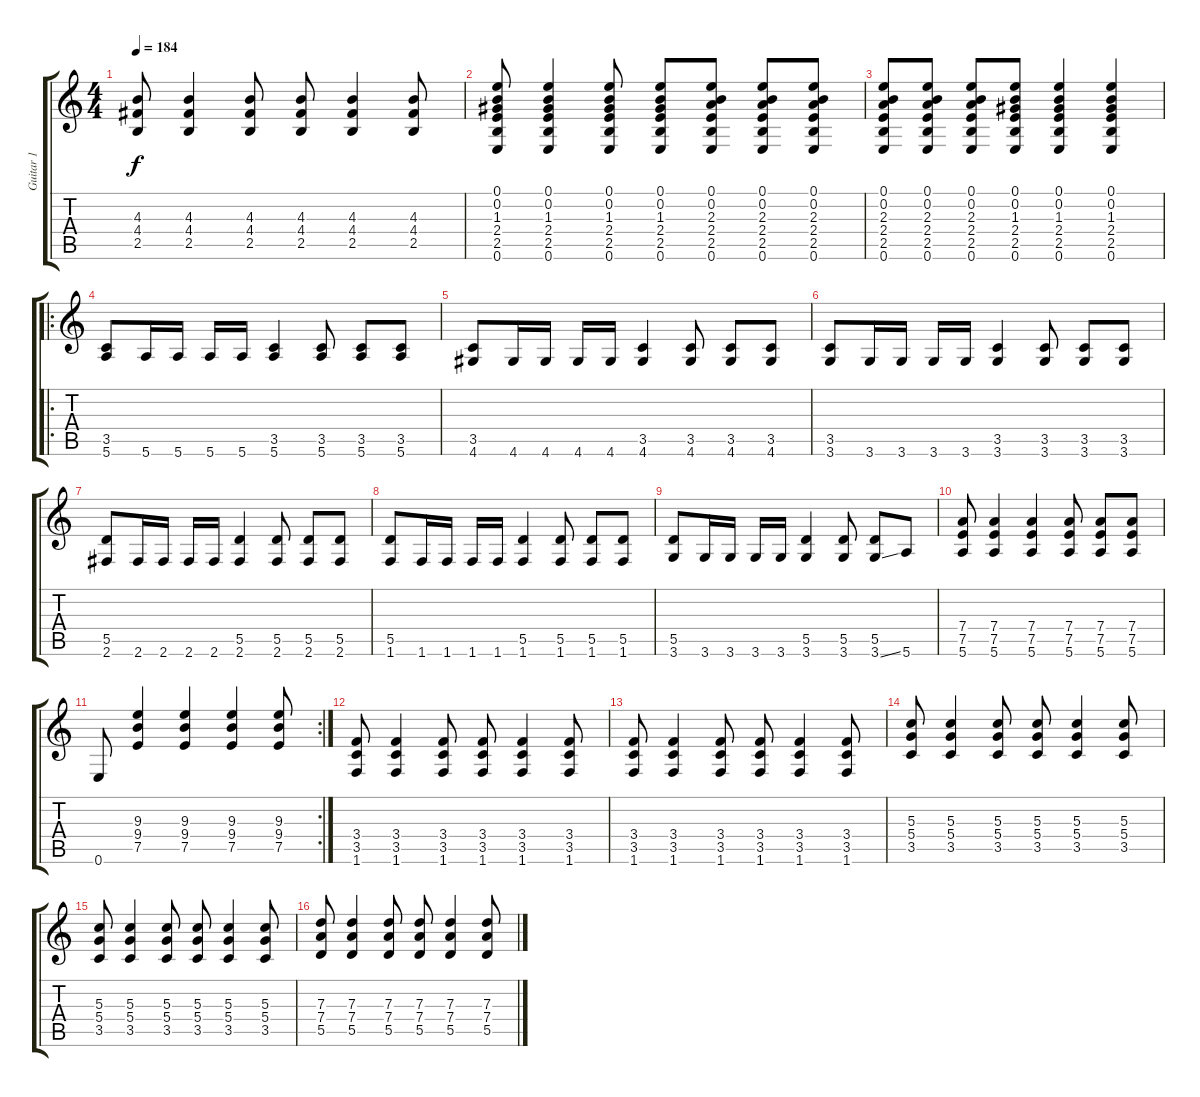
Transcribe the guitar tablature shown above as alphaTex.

\track ("Guitar 1" "Guitar 1") {instrument distortionguitar}
\staff {score tabs}
\tuning (E4 B3 G3 D3 A2 E2) {hide}
\ts (4 4)
\tempo 184
\clef g2
\ks c
(4.3 4.4 2.5).8{dy f} (4.3 4.4 2.5).4 (4.3 4.4 2.5).8 (4.3 4.4 2.5).8 (4.3 4.4 2.5).4 (4.3 4.4 2.5).8 |
(0.1 0.2 1.3 2.4 2.5 0.6).8 (0.1 0.2 1.3 2.4 2.5 0.6).4 (0.1 0.2 1.3 2.4 2.5 0.6).8 (0.1 0.2 1.3 2.4 2.5 0.6).8 (0.1 0.2 2.3 2.4 2.5 0.6).8 (0.1 0.2 2.3 2.4 2.5 0.6).8 (0.1 0.2 2.3 2.4 2.5 0.6).8 |
(0.1 0.2 2.3 2.4 2.5 0.6).8 (0.1 0.2 2.3 2.4 2.5 0.6).8 (0.1 0.2 2.3 2.4 2.5 0.6).8 (0.1 0.2 1.3 2.4 2.5 0.6).8 (0.1 0.2 1.3 2.4 2.5 0.6).4 (0.1 0.2 1.3 2.4 2.5 0.6).4 |
\ro
(3.5 5.6).8 5.6.16 5.6.16 5.6.16 5.6.16 (3.5 5.6).4 (3.5 5.6).8 (3.5 5.6).8 (3.5 5.6).8 |
(3.5 4.6).8 4.6.16 4.6.16 4.6.16 4.6.16 (3.5 4.6).4 (3.5 4.6).8 (3.5 4.6).8 (3.5 4.6).8 |
(3.5 3.6).8 3.6.16 3.6.16 3.6.16 3.6.16 (3.5 3.6).4 (3.5 3.6).8 (3.5 3.6).8 (3.5 3.6).8 |
(5.5 2.6).8 2.6.16 2.6.16 2.6.16 2.6.16 (5.5 2.6).4 (5.5 2.6).8 (5.5 2.6).8 (5.5 2.6).8 |
(5.5 1.6).8 1.6.16 1.6.16 1.6.16 1.6.16 (5.5 1.6).4 (5.5 1.6).8 (5.5 1.6).8 (5.5 1.6).8 |
(5.5 3.6).8 3.6.16 3.6.16 3.6.16 3.6.16 (5.5 3.6).4 (5.5 3.6).8 (5.5 3.6{ss}).8 5.6.8 |
(7.4 7.5 5.6).8 (7.4 7.5 5.6).4 (7.4 7.5 5.6).4 (7.4 7.5 5.6).8 (7.4 7.5 5.6).8 (7.4 7.5 5.6).8 |
\rc 2
0.6.8 (9.3 9.4 7.5).4 (9.3 9.4 7.5).4 (9.3 9.4 7.5).4 (9.3 9.4 7.5).8 |
(3.4 3.5 1.6).8 (3.4 3.5 1.6).4 (3.4 3.5 1.6).8 (3.4 3.5 1.6).8 (3.4 3.5 1.6).4 (3.4 3.5 1.6).8 |
(3.4 3.5 1.6).8 (3.4 3.5 1.6).4 (3.4 3.5 1.6).8 (3.4 3.5 1.6).8 (3.4 3.5 1.6).4 (3.4 3.5 1.6).8 |
(5.3 5.4 3.5).8 (5.3 5.4 3.5).4 (5.3 5.4 3.5).8 (5.3 5.4 3.5).8 (5.3 5.4 3.5).4 (5.3 5.4 3.5).8 |
(5.3 5.4 3.5).8 (5.3 5.4 3.5).4 (5.3 5.4 3.5).8 (5.3 5.4 3.5).8 (5.3 5.4 3.5).4 (5.3 5.4 3.5).8 |
(7.3 7.4 5.5).8 (7.3 7.4 5.5).4 (7.3 7.4 5.5).8 (7.3 7.4 5.5).8 (7.3 7.4 5.5).4 (7.3 7.4 5.5).8
